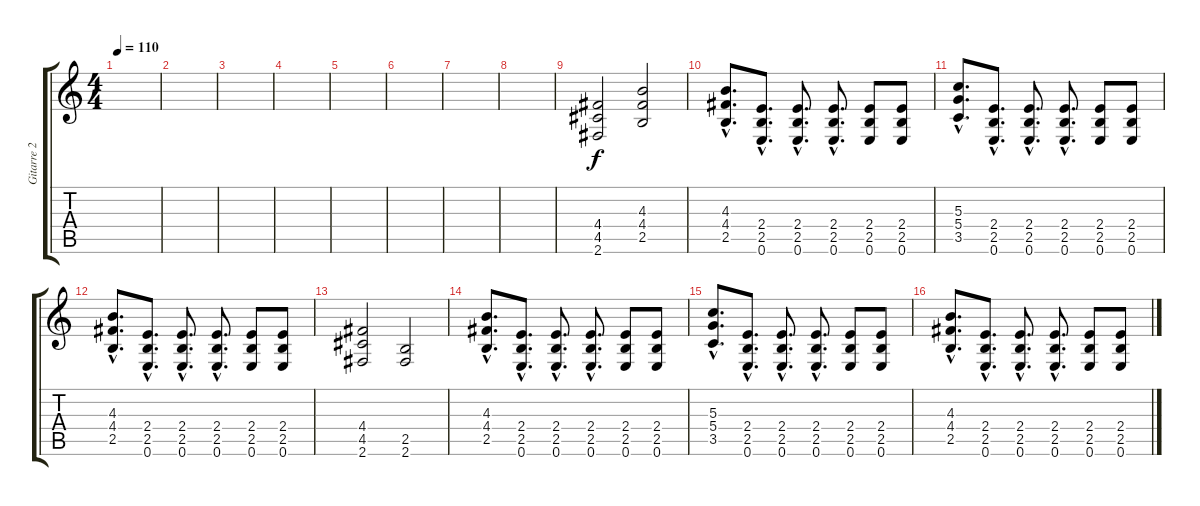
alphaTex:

\track ("Gitarre 2" "Gitarre 2") {instrument distortionguitar}
\staff {score tabs}
\tuning (E4 B3 G3 D3 A2 E2) {hide}
\ts (4 4)
\tempo 110
\clef g2
\ks c
|
|
|
|
|
|
|
|
(4.4 4.5 2.6).2 (4.3 4.4 2.5).2 |
(4.3{hac} 4.4{hac} 2.5{hac}).8{d} (2.4{hac} 2.5{hac} 0.6{hac}).8{d} (2.4{hac} 2.5{hac} 0.6{hac}).8{d} (2.4{hac} 2.5{hac} 0.6{hac}).8{d} (2.4 2.5 0.6).8 (2.4 2.5 0.6).8 |
(5.3{hac} 5.4{hac} 3.5{hac}).8{d} (2.4{hac} 2.5{hac} 0.6{hac}).8{d} (2.4{hac} 2.5{hac} 0.6{hac}).8{d} (2.4{hac} 2.5{hac} 0.6{hac}).8{d} (2.4 2.5 0.6).8 (2.4 2.5 0.6).8 |
(4.3{hac} 4.4{hac} 2.5{hac}).8{d} (2.4{hac} 2.5{hac} 0.6{hac}).8{d} (2.4{hac} 2.5{hac} 0.6{hac}).8{d} (2.4{hac} 2.5{hac} 0.6{hac}).8{d} (2.4 2.5 0.6).8 (2.4 2.5 0.6).8 |
(4.4 4.5 2.6).2 (2.5 2.6).2 |
(4.3{hac} 4.4{hac} 2.5{hac}).8{d} (2.4{hac} 2.5{hac} 0.6{hac}).8{d} (2.4{hac} 2.5{hac} 0.6{hac}).8{d} (2.4{hac} 2.5{hac} 0.6{hac}).8{d} (2.4 2.5 0.6).8 (2.4 2.5 0.6).8 |
(5.3{hac} 5.4{hac} 3.5{hac}).8{d} (2.4{hac} 2.5{hac} 0.6{hac}).8{d} (2.4{hac} 2.5{hac} 0.6{hac}).8{d} (2.4{hac} 2.5{hac} 0.6{hac}).8{d} (2.4 2.5 0.6).8 (2.4 2.5 0.6).8 |
(4.3{hac} 4.4{hac} 2.5{hac}).8{d} (2.4{hac} 2.5{hac} 0.6{hac}).8{d} (2.4{hac} 2.5{hac} 0.6{hac}).8{d} (2.4{hac} 2.5{hac} 0.6{hac}).8{d} (2.4 2.5 0.6).8 (2.4 2.5 0.6).8
